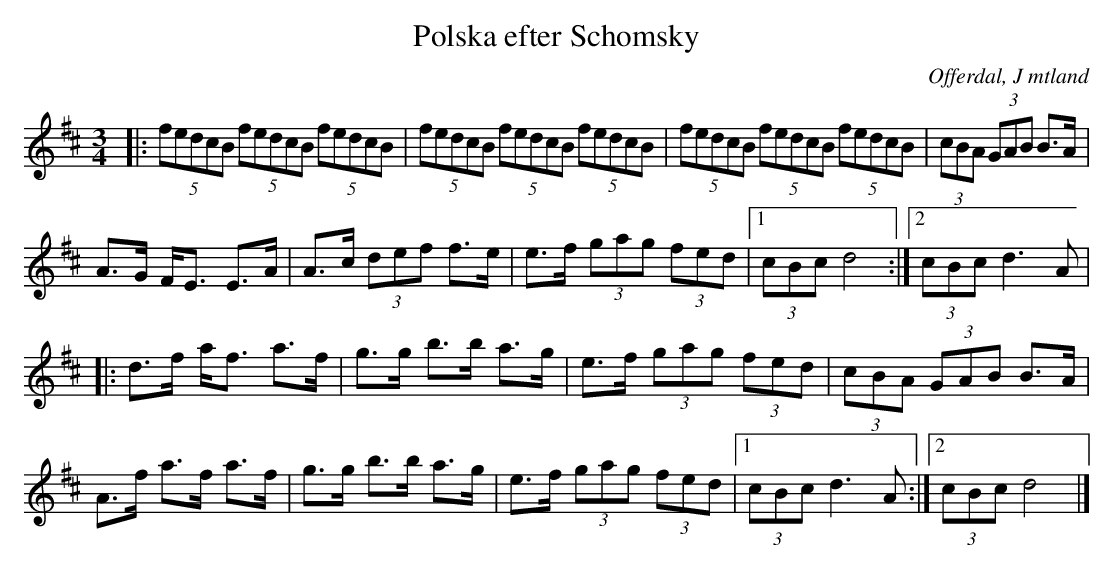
X:1
T:Polska efter Schomsky
O:Offerdal, J mtland
M:3/4
L:1/8
K:D
|: (5 fedcB (5 fedcB (5 fedcB |(5 fedcB (5 fedcB (5 fedcB | (5 fedcB (5 fedcB (5 fedcB | (3cBA (3GAB B>A |
A>G F<E E>A | A>c (3def f>e | e>f (3gag (3fed |1 (3cBc d4 :|2 (3cBc d3 A |
|:d>f a<f a>f | g>g b>b a>g | e>f (3gag (3fed | (3cBA (3GAB B>A |
A>f a>f a>f | g>g b>b a>g | e>f (3gag (3fed |1 (3cBc d3 A :|2 (3cBc d4 |]
